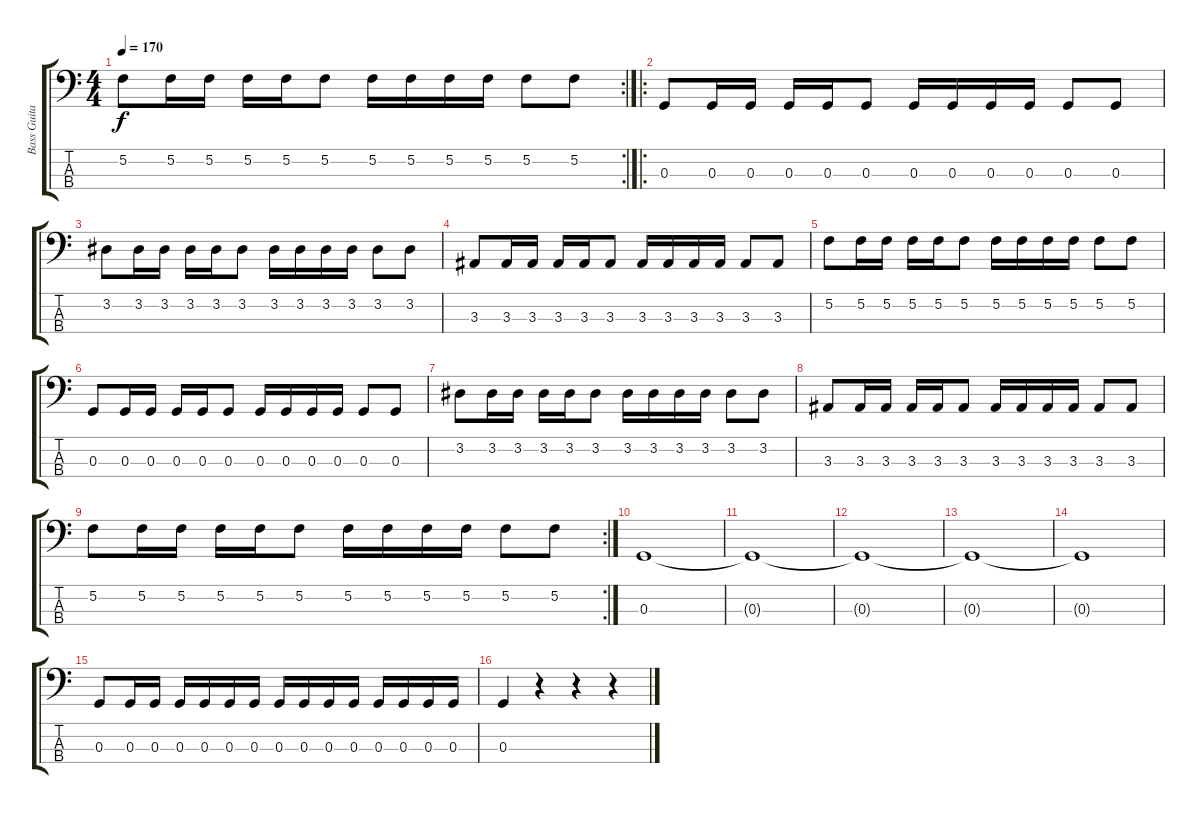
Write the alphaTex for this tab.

\track ("Bass Guitar" "Bass Guita") {instrument electricbasspick}
\staff {score tabs}
\tuning (F2 C2 G1 D1) {hide}
\rc 2
\ts (4 4)
\tempo 170
\clef f4
\ks c
5.2.8{dy f} 5.2.16 5.2.16 5.2.16 5.2.16 5.2.8 5.2.16 5.2.16 5.2.16 5.2.16 5.2.8 5.2.8 |
\ro
0.3.8 0.3.16 0.3.16 0.3.16 0.3.16 0.3.8 0.3.16 0.3.16 0.3.16 0.3.16 0.3.8 0.3.8 |
3.2.8 3.2.16 3.2.16 3.2.16 3.2.16 3.2.8 3.2.16 3.2.16 3.2.16 3.2.16 3.2.8 3.2.8 |
3.3.8 3.3.16 3.3.16 3.3.16 3.3.16 3.3.8 3.3.16 3.3.16 3.3.16 3.3.16 3.3.8 3.3.8 |
5.2.8 5.2.16 5.2.16 5.2.16 5.2.16 5.2.8 5.2.16 5.2.16 5.2.16 5.2.16 5.2.8 5.2.8 |
0.3.8 0.3.16 0.3.16 0.3.16 0.3.16 0.3.8 0.3.16 0.3.16 0.3.16 0.3.16 0.3.8 0.3.8 |
3.2.8 3.2.16 3.2.16 3.2.16 3.2.16 3.2.8 3.2.16 3.2.16 3.2.16 3.2.16 3.2.8 3.2.8 |
3.3.8 3.3.16 3.3.16 3.3.16 3.3.16 3.3.8 3.3.16 3.3.16 3.3.16 3.3.16 3.3.8 3.3.8 |
\rc 2
5.2.8 5.2.16 5.2.16 5.2.16 5.2.16 5.2.8 5.2.16 5.2.16 5.2.16 5.2.16 5.2.8 5.2.8 |
0.3.1 |
0.3{t}.1 |
0.3{t}.1 |
0.3{t}.1 |
0.3{t}.1 |
0.3.8 0.3.16 0.3.16 0.3.16 0.3.16 0.3.16 0.3.16 0.3.16 0.3.16 0.3.16 0.3.16 0.3.16 0.3.16 0.3.16 0.3.16 |
0.3.4 r.4 r.4 r.4
